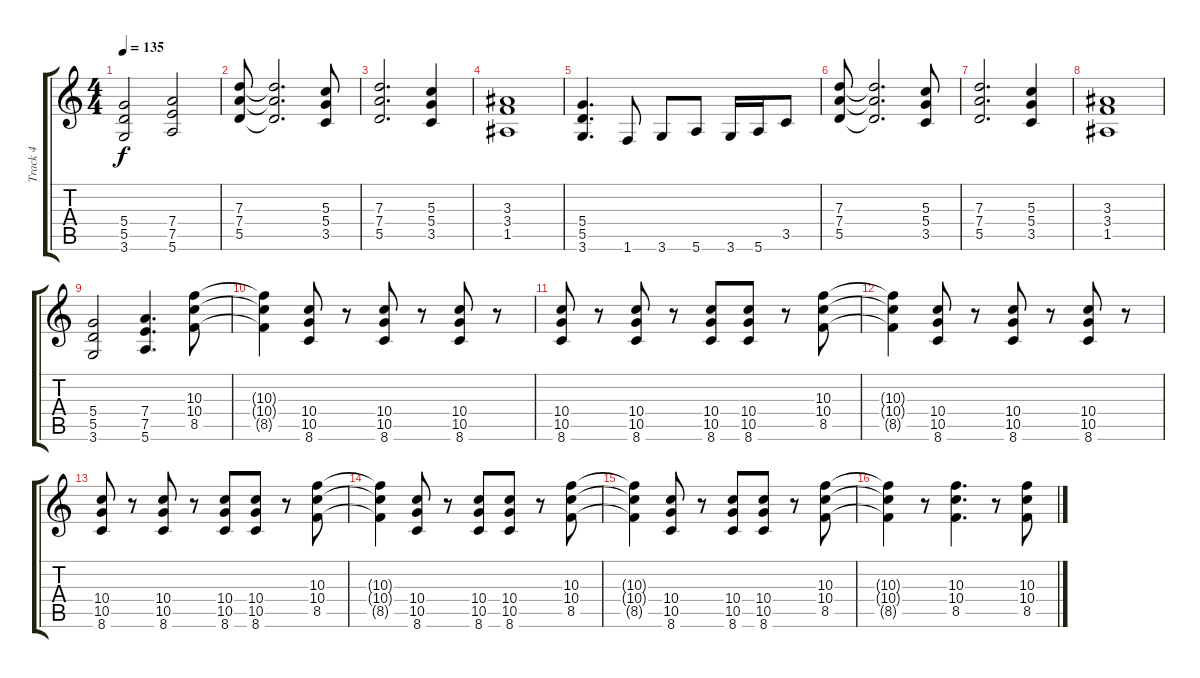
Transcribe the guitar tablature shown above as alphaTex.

\track ("Track 4" "Track 4") {instrument overdrivenguitar}
\staff {score tabs}
\tuning (E4 B3 G3 D3 A2 E2) {hide}
\ts (4 4)
\tempo 135
\clef g2
\ks c
(5.4 5.5 3.6).2{dy f} (7.4 7.5 5.6).2 |
(7.3 7.4 5.5).8 (7.3{t} 7.4{t} 5.5{t}).2{d} (5.3 5.4 3.5).8 |
(7.3 7.4 5.5).2{d} (5.3 5.4 3.5).4 |
(3.3 3.4 1.5).1 |
(5.4 5.5 3.6).4{d} 1.6.8 3.6.8 5.6.8 3.6.16 5.6.16 3.5.8 |
(7.3 7.4 5.5).8 (7.3{t} 7.4{t} 5.5{t}).2{d} (5.3 5.4 3.5).8 |
(7.3 7.4 5.5).2{d} (5.3 5.4 3.5).4 |
(3.3 3.4 1.5).1 |
(5.4 5.5 3.6).2 (7.4 7.5 5.6).4{d} (10.3 10.4 8.5).8 |
(10.3{t} 10.4{t} 8.5{t}).4 (10.4 10.5 8.6).8 r.8 (10.4 10.5 8.6).8 r.8 (10.4 10.5 8.6).8 r.8 |
(10.4 10.5 8.6).8 r.8 (10.4 10.5 8.6).8 r.8 (10.4 10.5 8.6).8 (10.4 10.5 8.6).8 r.8 (10.3 10.4 8.5).8 |
(10.3{t} 10.4{t} 8.5{t}).4 (10.4 10.5 8.6).8 r.8 (10.4 10.5 8.6).8 r.8 (10.4 10.5 8.6).8 r.8 |
(10.4 10.5 8.6).8 r.8 (10.4 10.5 8.6).8 r.8 (10.4 10.5 8.6).8 (10.4 10.5 8.6).8 r.8 (10.3 10.4 8.5).8 |
(10.3{t} 10.4{t} 8.5{t}).4 (10.4 10.5 8.6).8 r.8 (10.4 10.5 8.6).8 (10.4 10.5 8.6).8 r.8 (10.3 10.4 8.5).8 |
(10.3{t} 10.4{t} 8.5{t}).4 (10.4 10.5 8.6).8 r.8 (10.4 10.5 8.6).8 (10.4 10.5 8.6).8 r.8 (10.3 10.4 8.5).8 |
(10.3{t} 10.4{t} 8.5{t}).4 r.8 (10.3 10.4 8.5).4{d} r.8 (10.3 10.4 8.5).8
